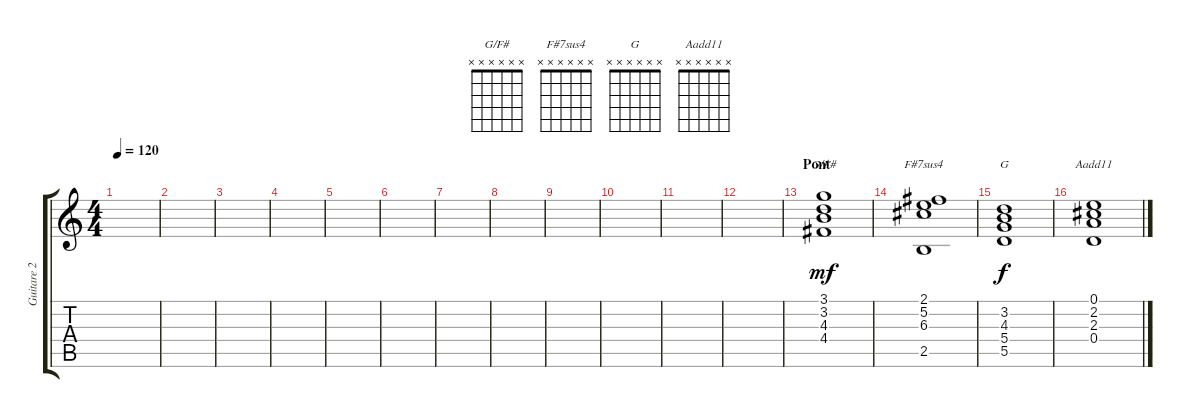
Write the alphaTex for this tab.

\track ("Guitare 2" "Guitare 2") {instrument electricguitarjazz}
\staff {score tabs}
\tuning (E4 B3 G3 D3 A2 E2) {hide}
\chord ("G/F#" x x x x x x) {firstfret 0}
\chord ("F#7sus4" x x x x x x) {firstfret 0}
\chord ("G" x x x x x x) {firstfret 0}
\chord ("Aadd11" x x x x x x) {firstfret 0}
\ts (4 4)
\tempo 120
\clef g2
\ks c
|
|
|
|
|
|
|
|
|
|
|
|
\section ("" "Pont")
(3.1 3.2 4.3 4.4).1{ch "G/F#" dy mf} |
(2.1 5.2 6.3 2.5).1{ch "F#7sus4"} |
(3.2 4.3 5.4 5.5).1{ch "G" dy f} |
(0.1 2.2 2.3 0.4).1{ch "Aadd11"}
